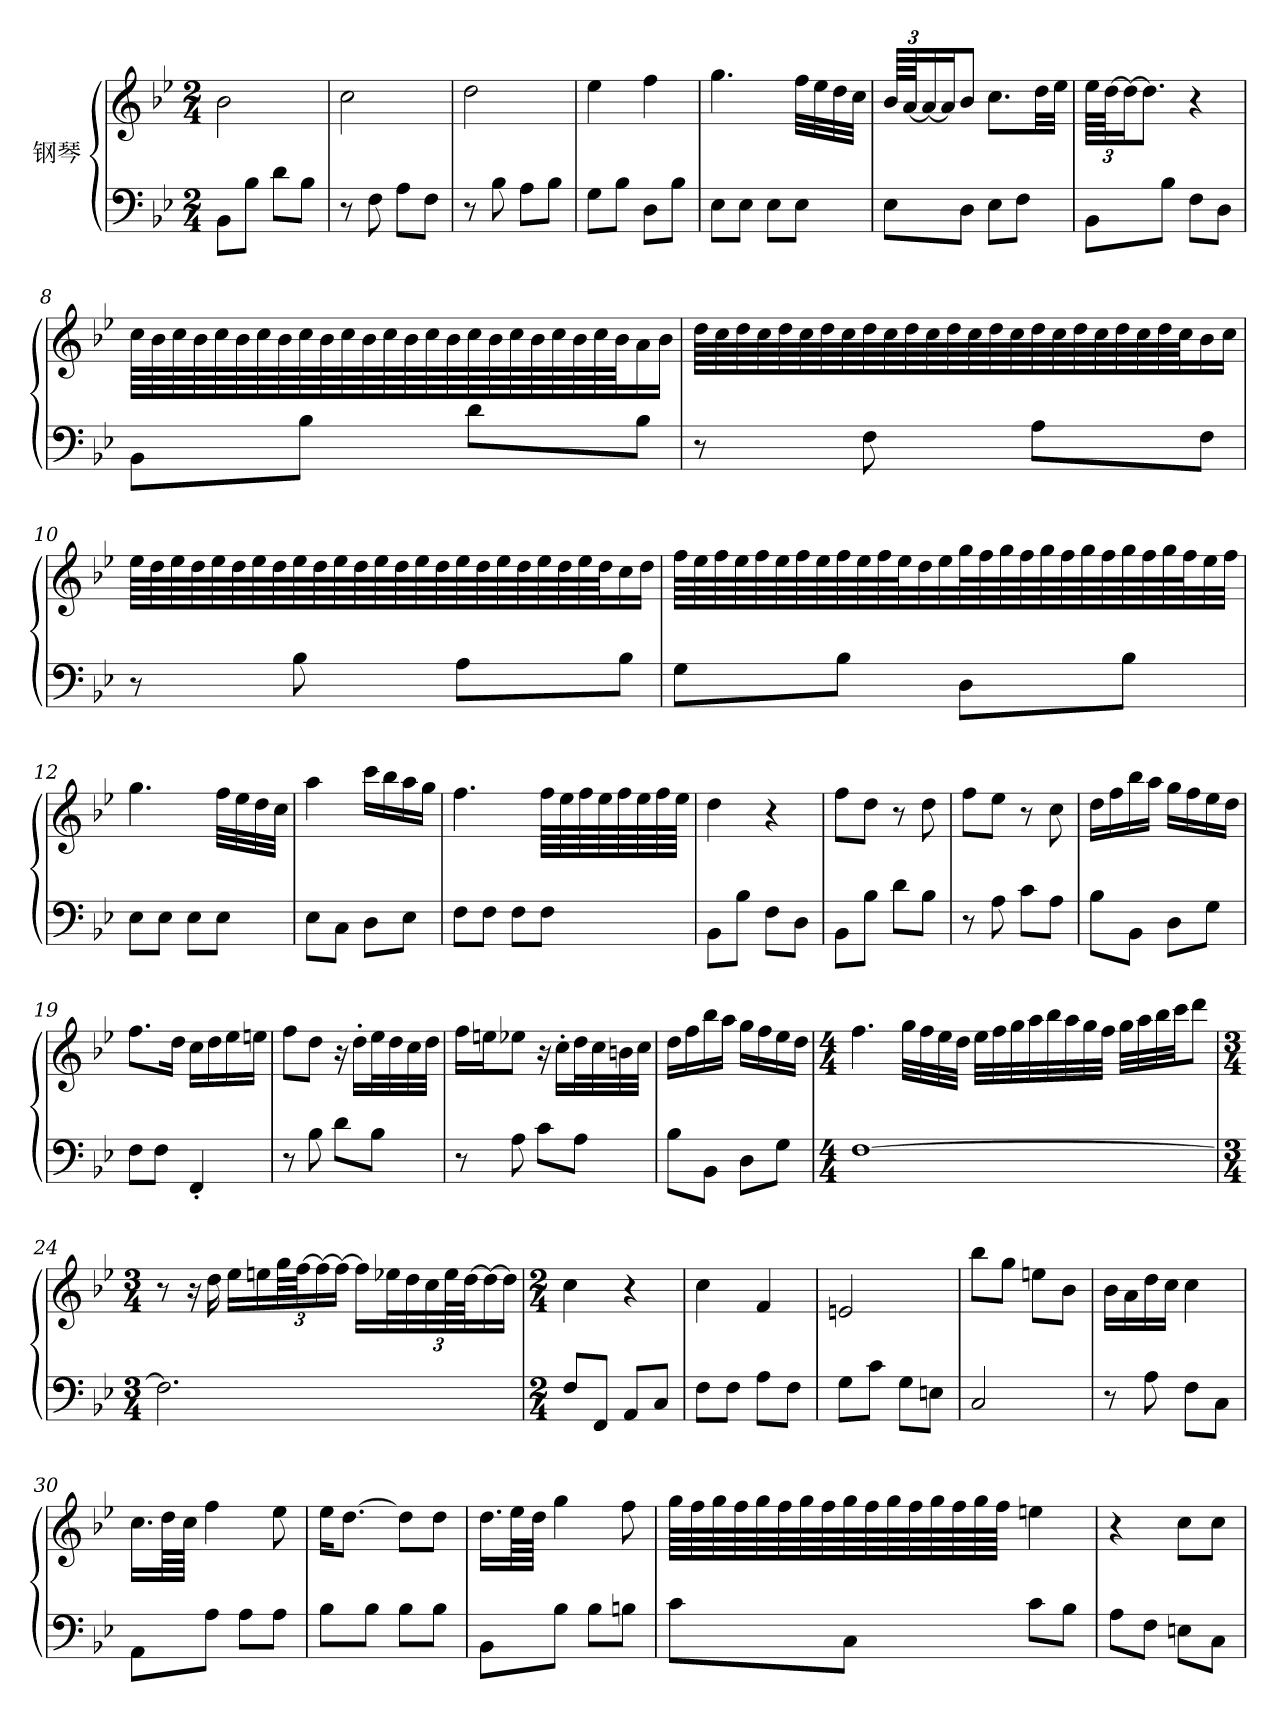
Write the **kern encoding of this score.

**kern	**kern
*part2	*part1
*staff2	*staff1
*I"钢琴	*I"钢琴
*clefF4	*clefG2
*k[b-e-]	*k[b-e-]
*M2/4	*M2/4
*MM84	*MM84
=1	=1
8BB-\L	2b-\
8B-\J	.
8d\L	.
8B-\J	.
=2	=2
8r	2cc\
8F\	.
8A\L	.
8F\J	.
=3	=3
8r	2dd\
8B-\	.
8A\L	.
8B-\J	.
=4	=4
8G\L	4ee-\
8B-\J	.
8D\L	4ff\
8B-\J	.
=5	=5
8E-\L	4.gg\
8E-\J	.
8E-\L	.
8E-\J	32ff\LLL
.	32ee-\
.	32dd\
.	32cc\JJJ
=6	=6
*	*Xbrackettup
8E-\L	96b-/LLLL
.	[96a/JJ
.	24a/_
.	16a/J]
8D\J	8b-/J
8E-\L	8.cc\L
8F\J	.
.	32dd\LL
.	32ee-\JJJ
!!LO:LB:g=z
=7	=7
8BB-\L	96ee-\LLLL
.	[96dd\JJ
.	24dd\J_
.	8.dd\J]
8B-\J	.
8F\L	4r
8D\J	.
=8	=8
8BB-\L	64cc\LLLL
.	64b-\
.	64cc\
.	64b-\
.	64cc\
.	64b-\
.	64cc\
.	64b-\
8B-\J	64cc\
.	64b-\
.	64cc\
.	64b-\
.	64cc\
.	64b-\
.	64cc\
.	64b-\
8d\L	64cc\
.	64b-\
.	64cc\
.	64b-\
.	64cc\
.	64b-\
.	64cc\
.	64b-\JJ
8B-\J	16a\
.	16b-\JJ
!!LO:LB:g=z
=9	=9
8r	64dd\LLLL
.	64cc\
.	64dd\
.	64cc\
.	64dd\
.	64cc\
.	64dd\
.	64cc\
8F\	64dd\
.	64cc\
.	64dd\
.	64cc\
.	64dd\
.	64cc\
.	64dd\
.	64cc\
8A\L	64dd\
.	64cc\
.	64dd\
.	64cc\
.	64dd\
.	64cc\
.	64dd\
.	64cc\JJ
8F\J	16b-\
.	16cc\JJ
!!LO:LB:g=z
=10	=10
8r	64ee-\LLLL
.	64dd\
.	64ee-\
.	64dd\
.	64ee-\
.	64dd\
.	64ee-\
.	64dd\
8B-\	64ee-\
.	64dd\
.	64ee-\
.	64dd\
.	64ee-\
.	64dd\
.	64ee-\
.	64dd\
8A\L	64ee-\
.	64dd\
.	64ee-\
.	64dd\
.	64ee-\
.	64dd\
.	64ee-\
.	64dd\JJ
8B-\J	16cc\
.	16dd\JJ
!!LO:LB:g=z
=11	=11
8G\L	64ff\LLLL
.	64ee-\
.	64ff\
.	64ee-\
.	64ff\
.	64ee-\
.	64ff\
.	64ee-\
8B-\J	64ff\
.	64ee-\
.	64ff\
.	64ee-\J
.	32dd\
.	32ee-\
8D\L	64gg\L
.	64ff\
.	64gg\
.	64ff\
.	64gg\
.	64ff\
.	64gg\
.	64ff\
8B-\J	64gg\
.	64ff\
.	64gg\
.	64ff\J
.	32ee-\
.	32ff\JJJ
=12	=12
8E-\L	4.gg\
8E-\J	.
8E-\L	.
8E-\J	32ff\LLL
.	32ee-\
.	32dd\
.	32cc\JJJ
=13	=13
8E-\L	4aa\
8C\J	.
8D\L	16ccc\LL
.	16bb-\
8E-\J	16aa\
.	16gg\JJ
!!LO:LB:g=z
=14	=14
8F\L	4.ff\
8F\J	.
8F\L	.
8F\J	64ff\LLLL
.	64ee-\
.	64ff\
.	64ee-\
.	64ff\
.	64ee-\
.	64ff\
.	64ee-\JJJJ
=15	=15
8BB-\L	4dd\
8B-\J	.
8F\L	4r
8D\J	.
=16	=16
8BB-\L	8ff\L
8B-\J	8dd\J
8d\L	8r
8B-\J	8dd\
=17	=17
8r	8ff\L
8A\	8ee-\J
8c\L	8r
8A\J	8cc\
=18	=18
8B-\L	16dd\LL
.	16ff\
8BB-\J	16bb-\
.	16aa\JJ
8D\L	16gg\LL
.	16ff\
8G\J	16ee-\
.	16dd\JJ
=19	=19
8F\L	8.ff\L
8F\J	.
.	16dd\Jk
4FF'/	16cc\LL
.	16dd\
.	16ee-\
.	16een\JJ
!!LO:PB:g=z
=20	=20
8r	8ff\L
8B-\	8dd\J
8d\L	16r
.	16dd'\LL
8B-\J	32ee-\L
.	32dd\
.	32cc\
.	32dd\JJJ
=21	=21
8r	16ff\LL
.	16een\J
8A\	8ee-X\J
8c\L	16r
.	16cc'\LL
8A\J	32dd\L
.	32cc\
.	32bn\
.	32cc\JJJ
=22	=22
8B-\L	16dd\LL
.	16ff\
8BB-\J	16bb-\
.	16aa\JJ
8D\L	16gg\LL
.	16ff\
8G\J	16ee-\
.	16dd\JJ
!!LO:LB:g=z
=23	=23
*M4/4	*M4/4
*	*MM28
[1F	4.ff\
*	*MM84
.	32gg\LLL
.	32ff\
.	32ee-\
.	32dd\JJJ
.	32ee-\LLL
.	32ff\
.	32gg\
.	32aa\
.	32bb-\
.	32aa\
.	32gg\
.	32ff\JJJ
.	32gg\LLL
.	32aa\
.	32bb-\
.	32ccc\JJ
.	8ddd\J
=24	=24
*M3/4	*M3/4
*	*MM23
2.F\]	8r
*	*MM46
.	16r
.	16dd\
.	16ee-\LL
.	16een\
.	96gg\LL
.	[96ff\JJ
.	24ff\_
.	16ff\JJ_
.	16ff\LL]
.	48ee-X\L
.	48dd\
.	48cc\
.	96ee-\L
.	[96dd\JJ
.	24dd\_
.	16dd\JJ]
!!LO:LB:g=z
=25	=25
*M2/4	*M2/4
*	*MM84
8F/L	4cc\
8FF/J	.
8AA/L	4r
8C/J	.
=26	=26
8F\L	4cc\
8F\J	.
8A\L	4f/
8F\J	.
=27	=27
8G\L	2en/
8c\J	.
8G\L	.
8En\J	.
=28	=28
2C/	8bb-\L
.	8gg\J
.	8een\L
.	8b-\J
=29	=29
8r	16b-\LL
.	16a\
8A\	16dd\
.	16cc\JJ
8F\L	4cc\
8C\J	.
=30	=30
8AA\L	16.cc\LL
.	64dd\LL
.	64cc\JJJJ
8A\J	4ff\
8A\L	.
8A\J	8ee-\
=31	=31
8B-\L	16ee-\KL
.	[8.dd\J
8B-\J	.
8B-\L	8dd\L]
8B-\J	8dd\J
!!LO:LB:g=z
=32	=32
8BB-\L	16.dd\LL
.	64ee-\LL
.	64dd\JJJJ
8B-\J	4gg\
8B-\L	.
8Bn\J	8ff\
=33	=33
8c\L	64gg\LLLL
.	64ff\
.	64gg\
.	64ff\
.	64gg\
.	64ff\
.	64gg\
.	64ff\
8C\J	64gg\
.	64ff\
.	64gg\
.	64ff\
.	64gg\
.	64ff\
.	64gg\
.	64ff\JJJJ
8c\L	4een\
8B-\J	.
=34	=34
8A\L	4r
8F\J	.
8En\L	8cc\L
8C\J	8cc\J
=	=
*-	*-
